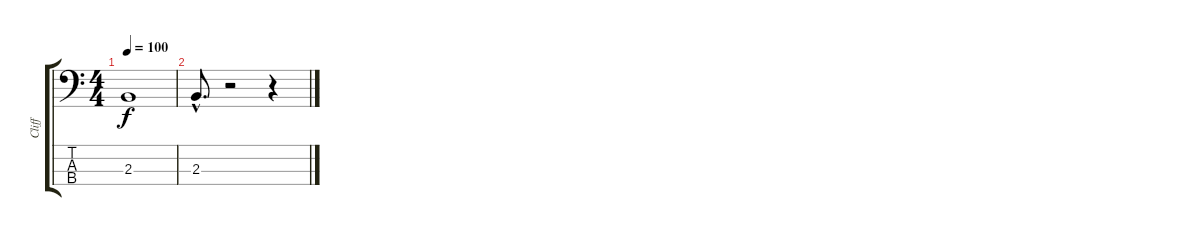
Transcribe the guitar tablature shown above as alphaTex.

\track ("Cliff" "Cliff") {instrument electricbassfinger}
\staff {score tabs}
\tuning (G2 D2 A1 E1) {hide}
\ts (4 4)
\tempo 100
\clef f4
\ks c
2.3{t}.1{dy f} |
2.3{hac}.8{d} r.2 r.4
